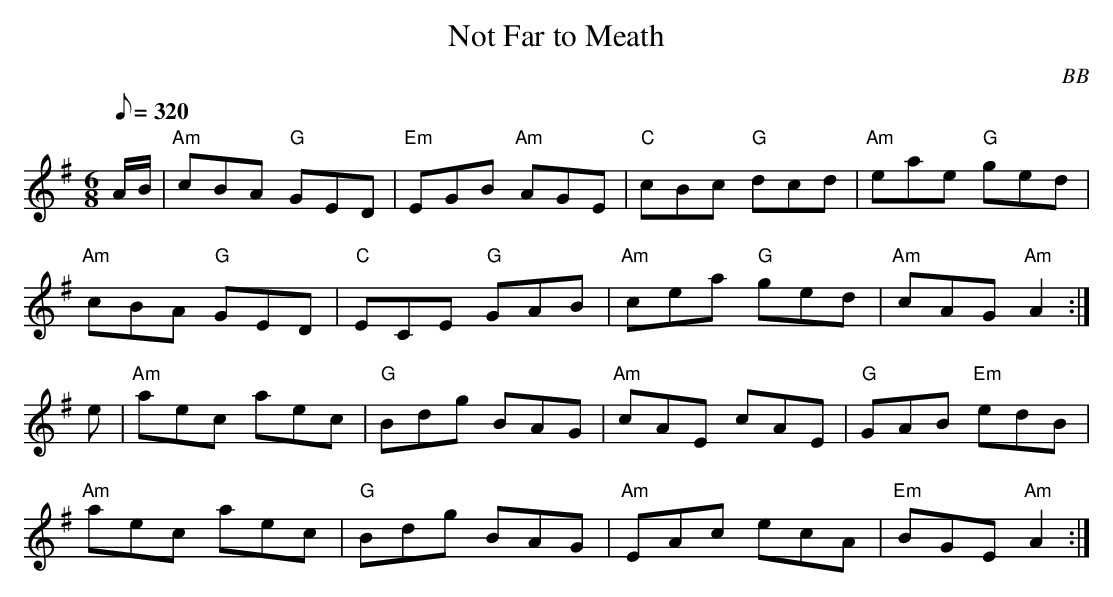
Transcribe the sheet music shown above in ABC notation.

X:1
T: Not Far to Meath
C: BB
L: 1/8
Q: 1/8=320
M: 6/8
K: Ador
A/B/| "Am"cBA "G"GED | "Em"EGB "Am"AGE | "C"cBc "G"dcd | "Am"eae "G"ged |
"Am"cBA "G"GED | "C"ECE "G"GAB | "Am"cea "G"ged | "Am"cAG "Am"A2 :|
e|"Am"aec aec | "G"Bdg BAG | "Am"cAE cAE | "G"GAB "Em"edB |
"Am"aec aec | "G"Bdg BAG | "Am"EAc ecA |"Em"BGE "Am"A2 :|
